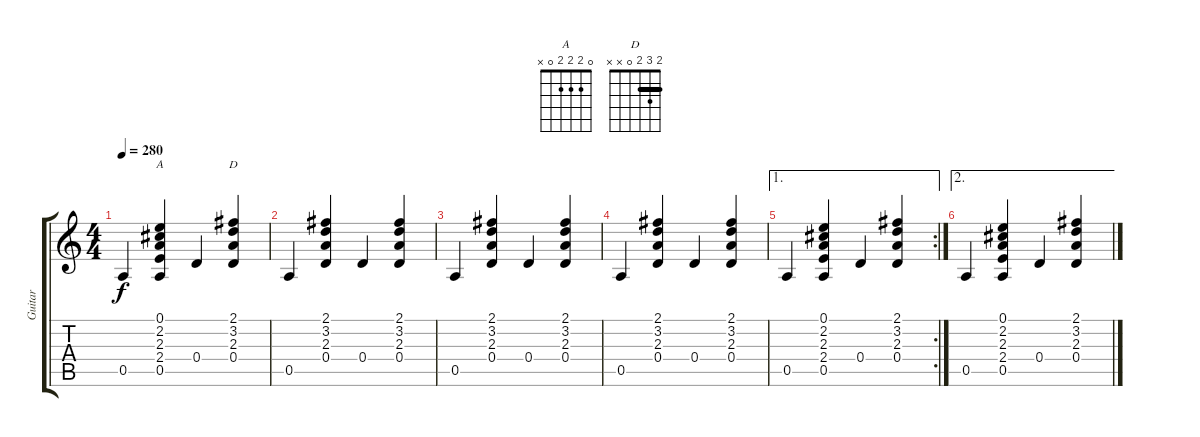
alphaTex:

\track ("Guitar" "Guitar") {instrument acousticguitarsteel}
\staff {score tabs}
\tuning (E4 B3 G3 D3 A2 E2) {hide}
\chord ("A" 0 2 2 2 0 x)
\chord ("D" 2 3 2 0 x x) {barre 2}
\ts (4 4)
\tempo 280
\clef g2
\ks c
0.5.4{dy f} (0.1 2.2 2.3 2.4 0.5).4{ch "A"} 0.4.4 (2.1 3.2 2.3 0.4).4{ch "D"} |
0.5.4 (2.1 3.2 2.3 0.4).4 0.4.4 (2.1 3.2 2.3 0.4).4 |
0.5.4 (2.1 3.2 2.3 0.4).4 0.4.4 (2.1 3.2 2.3 0.4).4 |
0.5.4 (2.1 3.2 2.3 0.4).4 0.4.4 (2.1 3.2 2.3 0.4).4 |
\ae 1
\rc 2
0.5.4 (0.1 2.2 2.3 2.4 0.5).4 0.4.4 (2.1 3.2 2.3 0.4).4 |
\ae 2
0.5.4 (0.1 2.2 2.3 2.4 0.5).4 0.4.4 (2.1 3.2 2.3 0.4).4
